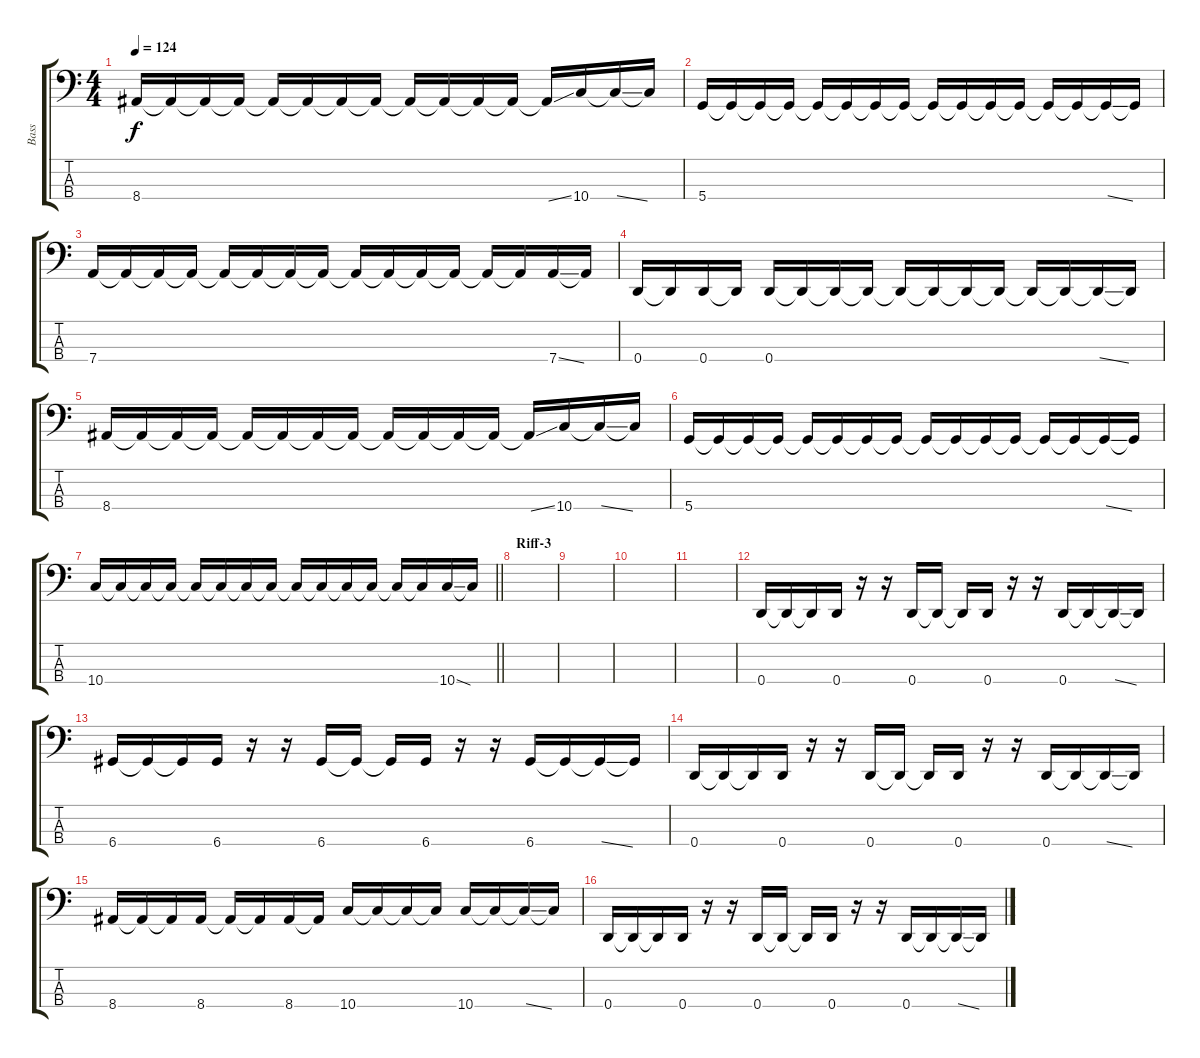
\track ("Bass" "Bass") {instrument electricbassfinger}
\staff {score tabs}
\tuning (F2 C2 G1 D1) {hide}
\ts (4 4)
\tempo 124
\clef f4
\ks c
8.4.16{dy f} 8.4{t}.16 8.4{t}.16 8.4{t}.16 8.4{t}.16 8.4{t}.16 8.4{t}.16 8.4{t}.16 8.4{t}.16 8.4{t}.16 8.4{t}.16 8.4{t}.16 8.4{ss t}.16 10.4.16 10.4{ss t}.16 10.4{t}.16 |
5.4.16 5.4{t}.16 5.4{t}.16 5.4{t}.16 5.4{t}.16 5.4{t}.16 5.4{t}.16 5.4{t}.16 5.4{t}.16 5.4{t}.16 5.4{t}.16 5.4{t}.16 5.4{t}.16 5.4{t}.16 5.4{ss t}.16 5.4{t}.16 |
7.4.16 7.4{t}.16 7.4{t}.16 7.4{t}.16 7.4{t}.16 7.4{t}.16 7.4{t}.16 7.4{t}.16 7.4{t}.16 7.4{t}.16 7.4{t}.16 7.4{t}.16 7.4{t}.16 7.4{t}.16 7.4{ss}.16 7.4{t}.16 |
0.4.16 0.4{t}.16 0.4.16 0.4{t}.16 0.4.16 0.4{t}.16 0.4{t}.16 0.4{t}.16 0.4{t}.16 0.4{t}.16 0.4{t}.16 0.4{t}.16 0.4{t}.16 0.4{t}.16 0.4{ss t}.16 0.4{t}.16 |
8.4.16 8.4{t}.16 8.4{t}.16 8.4{t}.16 8.4{t}.16 8.4{t}.16 8.4{t}.16 8.4{t}.16 8.4{t}.16 8.4{t}.16 8.4{t}.16 8.4{t}.16 8.4{ss t}.16 10.4.16 10.4{ss t}.16 10.4{t}.16 |
5.4.16 5.4{t}.16 5.4{t}.16 5.4{t}.16 5.4{t}.16 5.4{t}.16 5.4{t}.16 5.4{t}.16 5.4{t}.16 5.4{t}.16 5.4{t}.16 5.4{t}.16 5.4{t}.16 5.4{t}.16 5.4{ss t}.16 5.4{t}.16 |
\barLineRight lightlight
10.4.16 10.4{t}.16 10.4{t}.16 10.4{t}.16 10.4{t}.16 10.4{t}.16 10.4{t}.16 10.4{t}.16 10.4{t}.16 10.4{t}.16 10.4{t}.16 10.4{t}.16 10.4{t}.16 10.4{t}.16 10.4{ss}.16 10.4{t}.16 |
\section ("" "Riff-3")
|
|
|
|
0.4.16 0.4{t}.16 0.4{t}.16 0.4.16 r.16 r.16 0.4.16 0.4{t}.16 0.4{t}.16 0.4.16 r.16 r.16 0.4.16 0.4{t}.16 0.4{ss t}.16 0.4{t}.16 |
6.4.16 6.4{t}.16 6.4{t}.16 6.4.16 r.16 r.16 6.4.16 6.4{t}.16 6.4{t}.16 6.4.16 r.16 r.16 6.4.16 6.4{t}.16 6.4{ss t}.16 6.4{t}.16 |
0.4.16 0.4{t}.16 0.4{t}.16 0.4.16 r.16 r.16 0.4.16 0.4{t}.16 0.4{t}.16 0.4.16 r.16 r.16 0.4.16 0.4{t}.16 0.4{ss t}.16 0.4{t}.16 |
8.4.16 8.4{t}.16 8.4{t}.16 8.4.16 8.4{t}.16 8.4{t}.16 8.4.16 8.4{t}.16 10.4.16 10.4{t}.16 10.4{t}.16 10.4{t}.16 10.4.16 10.4{t}.16 10.4{ss t}.16 10.4{t}.16 |
0.4.16 0.4{t}.16 0.4{t}.16 0.4.16 r.16 r.16 0.4.16 0.4{t}.16 0.4{t}.16 0.4.16 r.16 r.16 0.4.16 0.4{t}.16 0.4{ss t}.16 0.4{t}.16
